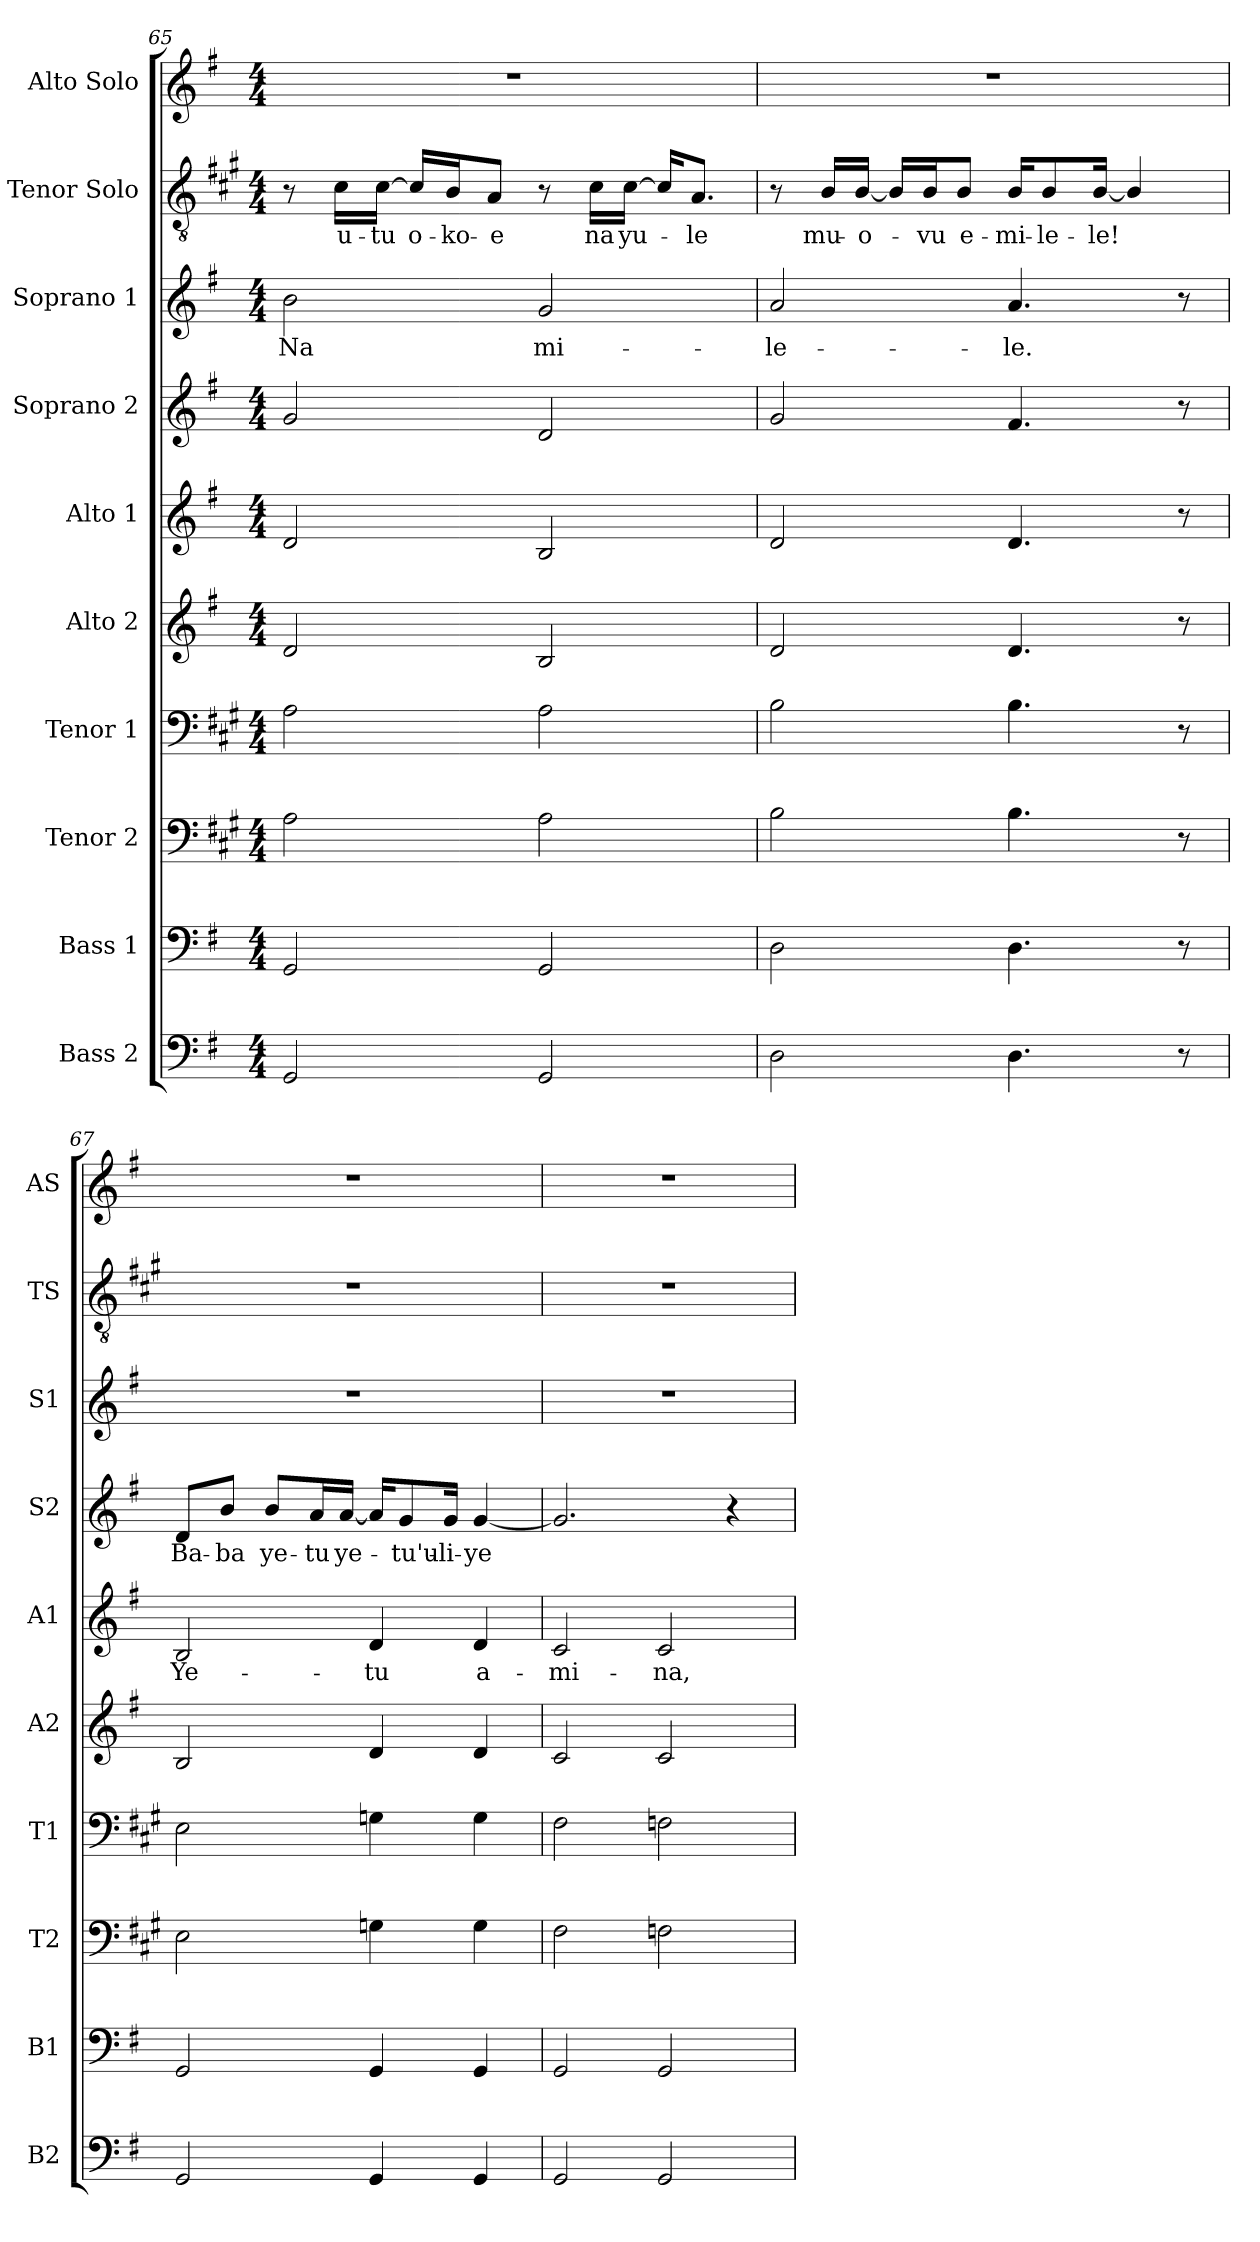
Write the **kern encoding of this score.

**kern	**kern	**kern	**kern	**kern	**kern	**text	**kern	**text	**kern	**text	**kern	**text	**kern
*part10	*part9	*part8	*part7	*part6	*part5	*part5	*part4	*part4	*part3	*part3	*part2	*part2	*part1
*staff10	*staff9	*staff8	*staff7	*staff6	*staff5	*staff5	*staff4	*staff4	*staff3	*staff3	*staff2	*staff2	*staff1
*I"Bass 2	*I"Bass 1	*I"Tenor 2	*I"Tenor 1	*I"Alto 2	*I"Alto 1	*	*I"Soprano 2	*	*I"Soprano 1	*	*I"Tenor Solo	*	*I"Alto Solo
*I'B2	*I'B1	*I'T2	*I'T1	*I'A2	*I'A1	*	*I'S2	*	*I'S1	*	*I'TS	*	*I'AS
!!LO:PB:g=z
*clefF4	*clefF4	*clefF4	*clefF4	*clefG2	*clefG2	*	*clefG2	*	*clefG2	*	*clefGv2	*	*clefG2
*	*	*ITrd1c2	*ITrd1c2	*	*	*	*	*	*	*	*ITrd1c2	*	*
*k[f#]	*k[f#]	*k[f#]	*k[f#]	*k[f#]	*k[f#]	*	*k[f#]	*	*k[f#]	*	*k[f#]	*	*k[f#]
*M4/4	*M4/4	*M4/4	*M4/4	*M4/4	*M4/4	*	*M4/4	*	*M4/4	*	*M4/4	*	*M4/4
=65	=65	=65	=65	=65	=65	=65	=65	=65	=65	=65	=65	=65	=65
2GG/	2GG/	2G\	2G\	2d/	2d/	.	2g/	.	2b\	Na	8r	.	1r
.	.	.	.	.	.	.	.	.	.	.	16B\LL	u-	.
.	.	.	.	.	.	.	.	.	.	.	[16B\JJ	-tu	.
.	.	.	.	.	.	.	.	.	.	.	16B/LL]	o-	.
.	.	.	.	.	.	.	.	.	.	.	16A/J	-ko-	.
.	.	.	.	.	.	.	.	.	.	.	8G/J	-e	.
2GG/	2GG/	2G\	2G\	2B/	2B/	.	2d/	.	2g/	mi-	8r	.	.
.	.	.	.	.	.	.	.	.	.	.	16B\LL	na	.
.	.	.	.	.	.	.	.	.	.	.	[16B\JJ	yu-	.
.	.	.	.	.	.	.	.	.	.	.	16B/KL]	.	.
.	.	.	.	.	.	.	.	.	.	.	8.G/J	-le	.
=66	=66	=66	=66	=66	=66	=66	=66	=66	=66	=66	=66	=66	=66
2D\	2D\	2A\	2A\	2d/	2d/	.	2g/	.	2a/	-le-	8r	.	1r
.	.	.	.	.	.	.	.	.	.	.	16A/LL	mu-	.
.	.	.	.	.	.	.	.	.	.	.	[16A/JJ	-o-	.
.	.	.	.	.	.	.	.	.	.	.	16A/LL]	.	.
.	.	.	.	.	.	.	.	.	.	.	16A/J	-vu	.
.	.	.	.	.	.	.	.	.	.	.	8A/J	e-	.
4.D\	4.D\	4.A\	4.A\	4.d/	4.d/	.	4.f#/	.	4.a/	-le.	16A/KL	-mi-	.
.	.	.	.	.	.	.	.	.	.	.	8A/	-le-	.
.	.	.	.	.	.	.	.	.	.	.	[16A/Jk	-le!	.
.	.	.	.	.	.	.	.	.	.	.	4A/]	.	.
8r	8r	8r	8r	8r	8r	.	8r	.	8r	.	.	.	.
!!LO:PB:g=z
=67	=67	=67	=67	=67	=67	=67	=67	=67	=67	=67	=67	=67	=67
2GG/	2GG/	2D\	2D\	2B/	2B/	Ye-	8d/L	Ba-	1r	.	1r	.	1r
.	.	.	.	.	.	.	8b/J	-ba	.	.	.	.	.
.	.	.	.	.	.	.	8b/L	ye-	.	.	.	.	.
.	.	.	.	.	.	.	16a/L	-tu	.	.	.	.	.
.	.	.	.	.	.	.	[16a/JJ	ye-	.	.	.	.	.
4GG/	4GG/	4Fn\	4Fn\	4d/	4d/	-tu	16a/KL]	.	.	.	.	.	.
.	.	.	.	.	.	.	8g/	-tu'u-	.	.	.	.	.
.	.	.	.	.	.	.	16g/Jk	-li-	.	.	.	.	.
4GG/	4GG/	4F\	4F\	4d/	4d/	a-	[4g/	-ye	.	.	.	.	.
=68	=68	=68	=68	=68	=68	=68	=68	=68	=68	=68	=68	=68	=68
2GG/	2GG/	2E\	2E\	2c/	2c/	-mi-	2.g/]	.	1r	.	1r	.	1r
2GG/	2GG/	2E-X\	2E-X\	2c/	2c/	-na,	.	.	.	.	.	.	.
.	.	.	.	.	.	.	4r	.	.	.	.	.	.
=	=	=	=	=	=	=	=	=	=	=	=	=	=
*-	*-	*-	*-	*-	*-	*-	*-	*-	*-	*-	*-	*-	*-
